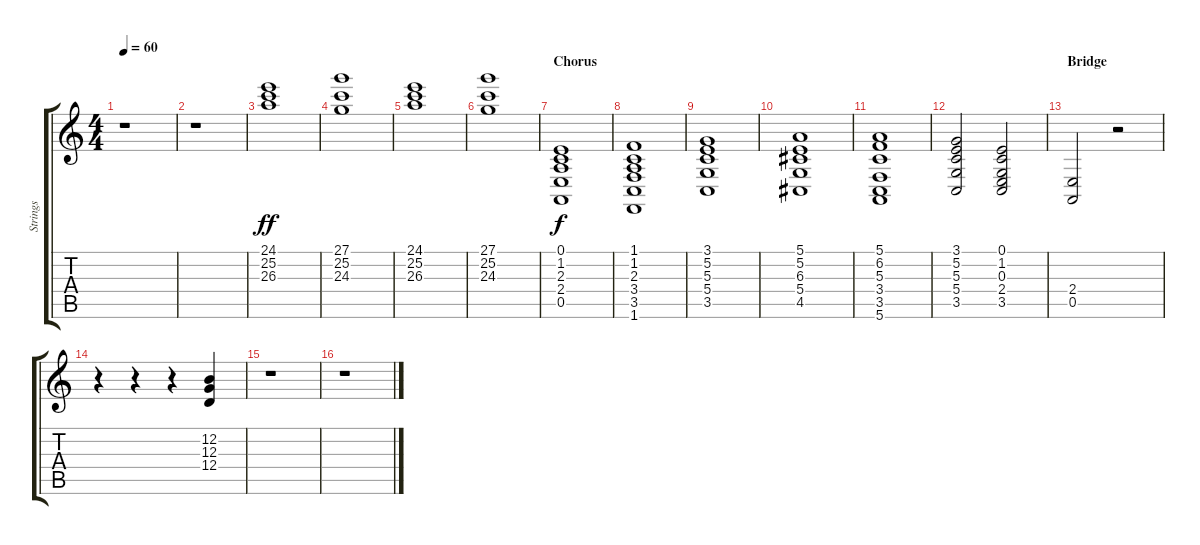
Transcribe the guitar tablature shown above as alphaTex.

\track ("Strings" "Strings") {instrument stringensemble1}
\staff {score tabs}
\tuning (E4 B3 G3 D3 A2 E2) {hide}
\ts (4 4)
\tempo 60
\clef g2
\ks c
r.1{dy fff} |
r.1 |
(24.1 25.2 26.3).1{dy ff} |
(27.1 25.2 24.3).1 |
(24.1 25.2 26.3).1 |
(27.1 25.2 24.3).1 |
\section ("" "Chorus")
(0.1 1.2 2.3 2.4 0.5).1{dy f} |
(1.1 1.2 2.3 3.4 3.5 1.6).1 |
(3.1 5.2 5.3 5.4 3.5).1 |
(5.1 5.2 6.3 5.4 4.5).1 |
(5.1 6.2 5.3 3.4 3.5 5.6).1 |
(3.1 5.2 5.3 5.4 3.5).2 (0.1 1.2 0.3 2.4 3.5).2 |
\section ("" "Bridge")
(2.4 0.5).2{volume 0} r.2 |
r.4{volume 10} r.4 r.4 (12.2 12.3 12.4).4{instrument reversecymbal} |
r.1 |
r.1
